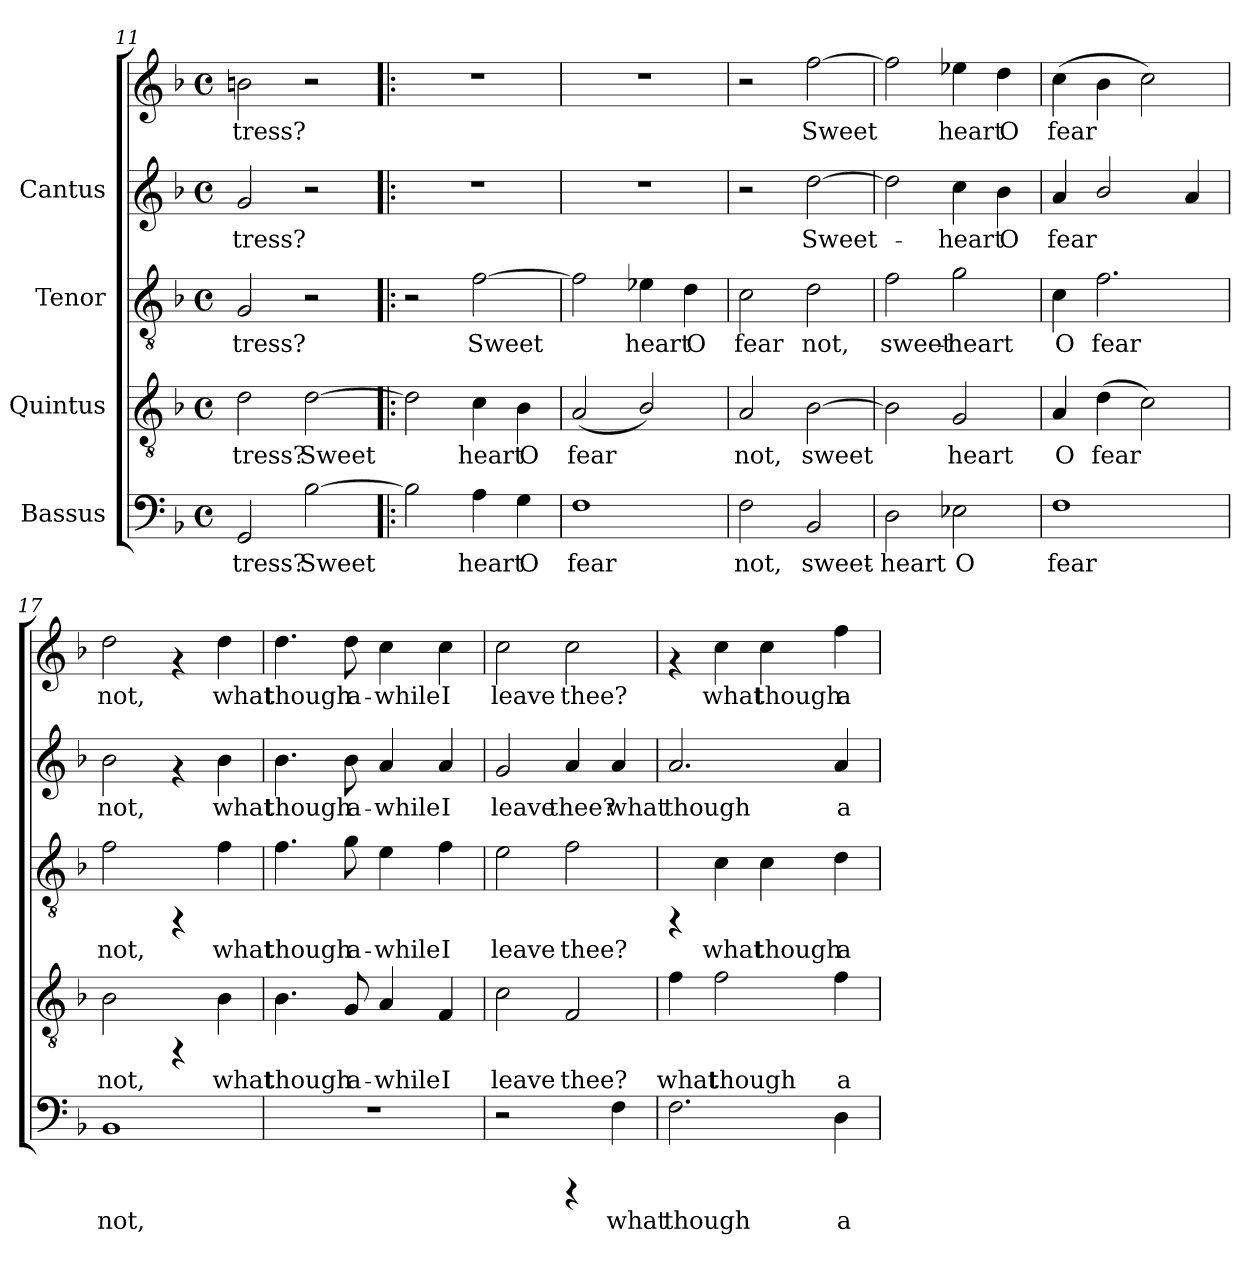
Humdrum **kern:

**kern	**text	**kern	**text	**kern	**text	**kern	**text	**kern	**text
*part4	*part4	*part3	*part3	*part2	*part2	*part1	*part1	*part1	*part1
*staff5	*staff5	*staff4	*staff4	*staff3	*staff3	*staff2	*staff2	*staff1	*staff1
*I"Bassus	*	*I"Quintus	*	*I"Tenor	*	*I"Cantus	*	*	*
*clefF4	*	*clefGv2	*	*clefGv2	*	*clefG2	*	*clefG2	*
*k[b-]	*	*k[b-]	*	*k[b-]	*	*k[b-]	*	*k[b-]	*
*F:	*	*F:	*	*F:	*	*F:	*	*F:	*
*M4/4	*	*M4/4	*	*M4/4	*	*M4/4	*	*M4/4	*
*met(c)	*	*met(c)	*	*met(c)	*	*met(c)	*	*met(c)	*
=11	=11	=11	=11	=11	=11	=11	=11	=11	=11
!	!LO:LY:b:cj	!	!LO:LY:b:cj	!	!LO:LY:b:cj	!	!LO:LY:b:cj	!	!LO:LY:b:cj
2GG/	-tress?	2d\	-tress?	2G/	-tress?	2g/	tress?	2bn\	-tress?
!	!LO:LY:b:cj	!	!LO:LY:b:cj	!	!	!	!	!	!
[>2B-\	Sweet-	[>2d\	Sweet-	2r	.	2r	.	2r	.
=12!|:	=12!|:	=12!|:	=12!|:	=12!|:	=12!|:	=12!|:	=12!|:	=12!|:	=12!|:
!	!LO:LY:b:cj	!	!LO:LY:b:cj	!	!	!	!	!	!
2B-\]	-	2d\]	-	2r	.	1r	.	1r	.
!	!LO:LY:b:cj	!	!LO:LY:b:cj	!	!LO:LY:b:cj	!	!	!	!
4A\	heart	4c\	heart	[>2f\	Sweet-	.	.	.	.
!	!LO:LY:b:cj	!	!LO:LY:b:cj	!	!	!	!	!	!
4G\	O	4B-\	O	.	.	.	.	.	.
=13	=13	=13	=13	=13	=13	=13	=13	=13	=13
!	!LO:LY:b:cj	!	!LO:LY:b:cj	!	!LO:LY:b:cj	!	!	!	!
1F	fear	(<2A/	fear	2f\]	-	1r	.	1r	.
!	!	!	!LO:LY:b:cj	!	!LO:LY:b:cj	!	!	!	!
.	.	2B-/)	.	4e-X\	heart	.	.	.	.
!	!	!	!	!	!LO:LY:b:cj	!	!	!	!
.	.	.	.	4d\	O	.	.	.	.
=14	=14	=14	=14	=14	=14	=14	=14	=14	=14
!	!LO:LY:b:cj	!	!LO:LY:b:cj	!	!LO:LY:b:cj	!	!	!	!
2F\	not,	2A/	not,	2c\	fear	2r	.	2r	.
!	!LO:LY:b:cj	!	!LO:LY:b:cj	!	!LO:LY:b:cj	!	!LO:LY:b:cj	!	!LO:LY:b:cj
2BB-/	sweet-	[>2B-\	sweet-	2d\	not,	[>2dd\	-Sweet-	[>2ff\	Sweet-
!!LO:LB:g=z
=15	=15	=15	=15	=15	=15	=15	=15	=15	=15
!	!LO:LY:b:cj	!	!LO:LY:b:cj	!	!LO:LY:b:cj	!	!LO:LY:b:cj	!	!LO:LY:b:cj
2D\	-heart	2B-\]	-	2f\	sweet-	2dd\]	.	2ff\]	-
!	!LO:LY:b:cj	!	!LO:LY:b:cj	!	!LO:LY:b:cj	!	!LO:LY:b:cj	!	!LO:LY:b:cj
2E-X\	O	2G/	heart	2g\	-heart	4cc\	heart	4ee-X\	heart
!	!	!	!	!	!	!	!LO:LY:b:cj	!	!LO:LY:b:cj
.	.	.	.	.	.	4b-\	O	4dd\	O
=16	=16	=16	=16	=16	=16	=16	=16	=16	=16
!	!LO:LY:b:cj	!	!LO:LY:b:cj	!	!LO:LY:b:cj	!	!LO:LY:b:cj	!	!LO:LY:b:cj
1F	fear	4A/	O	4c\	O	4a/	fear	(>4cc\	fear
!	!	!	!LO:LY:b:cj	!	!LO:LY:b:cj	!	!LO:LY:b:cj	!	!LO:LY:b:cj
.	.	(>4d\	fear	2.f\	fear	2b-/	.	4b-\	.
!	!	!	!LO:LY:b:cj	!	!	!	!	!	!LO:LY:b:cj
.	.	2c\)	.	.	.	.	.	2cc\)	.
!	!	!	!	!	!	!	!LO:LY:b:cj	!	!
.	.	.	.	.	.	4a/	.	.	.
=17	=17	=17	=17	=17	=17	=17	=17	=17	=17
!	!LO:LY:b:cj	!	!LO:LY:b:cj	!	!LO:LY:b:cj	!	!LO:LY:b:cj	!	!LO:LY:b:cj
1BB-	not,	2B-\	not,	2f\	not,	2b-\	not,	2dd\	not,
.	.	4rFF	.	4rFF	.	4rf	.	4rf	.
!	!	!	!LO:LY:b:cj	!	!LO:LY:b:cj	!	!LO:LY:b:cj	!	!LO:LY:b:cj
.	.	4B-\	what	4f\	what	4b-\	what	4dd\	what
=18	=18	=18	=18	=18	=18	=18	=18	=18	=18
!	!	!	!LO:LY:b:cj	!	!LO:LY:b:cj	!	!LO:LY:b:cj	!	!LO:LY:b:cj
1r	.	4.B-\	though	4.f\	though	4.b-\	though	4.dd\	though
!	!	!	!LO:LY:b:cj	!	!LO:LY:b:cj	!	!LO:LY:b:cj	!	!LO:LY:b:cj
.	.	8G/	a-	8g\	a-	8b-\	a-	8dd\	a-
!	!	!	!LO:LY:b:cj	!	!LO:LY:b:cj	!	!LO:LY:b:cj	!	!LO:LY:b:cj
.	.	4A/	-while	4e\	-while	4a/	-while	4cc\	-while
!	!	!	!LO:LY:b:cj	!	!LO:LY:b:cj	!	!LO:LY:b:cj	!	!LO:LY:b:cj
.	.	4F/	I	4f\	I	4a/	I	4cc\	I
=19	=19	=19	=19	=19	=19	=19	=19	=19	=19
!	!	!	!LO:LY:b:cj	!	!LO:LY:b:cj	!	!LO:LY:b:cj	!	!LO:LY:b:cj
2r	.	2c\	leave	2e\	leave	2g/	leave	2cc\	leave
!	!	!	!LO:LY:b:cj	!	!LO:LY:b:cj	!	!LO:LY:b:cj	!	!LO:LY:b:cj
4rCCC	.	2F/	thee?	2f\	thee?	4a/	thee?	2cc\	thee?
!	!LO:LY:b:cj	!	!	!	!	!	!LO:LY:b:cj	!	!
4F\	what	.	.	.	.	4a/	what	.	.
!!LO:LB:g=z
=20	=20	=20	=20	=20	=20	=20	=20	=20	=20
!	!LO:LY:b:cj	!	!LO:LY:b:cj	!	!	!	!LO:LY:b:cj	!	!
2.F\	though	4f\	what	4rFF	.	2.a/	-though	4rf	.
!	!	!	!LO:LY:b:cj	!	!LO:LY:b:cj	!	!	!	!LO:LY:b:cj
.	.	2f\	though	4c\	what	.	.	4cc\	what
!	!	!	!	!	!LO:LY:b:cj	!	!	!	!LO:LY:b:cj
.	.	.	.	4c\	though	.	.	4cc\	though
!	!LO:LY:b:cj	!	!LO:LY:b:cj	!	!LO:LY:b:cj	!	!LO:LY:b:cj	!	!LO:LY:b:cj
4D\	a-	4f\	a-	4d\	a-	4a/	a-	4ff\	a-
=	=	=	=	=	=	=	=	=	=
*-	*-	*-	*-	*-	*-	*-	*-	*-	*-
